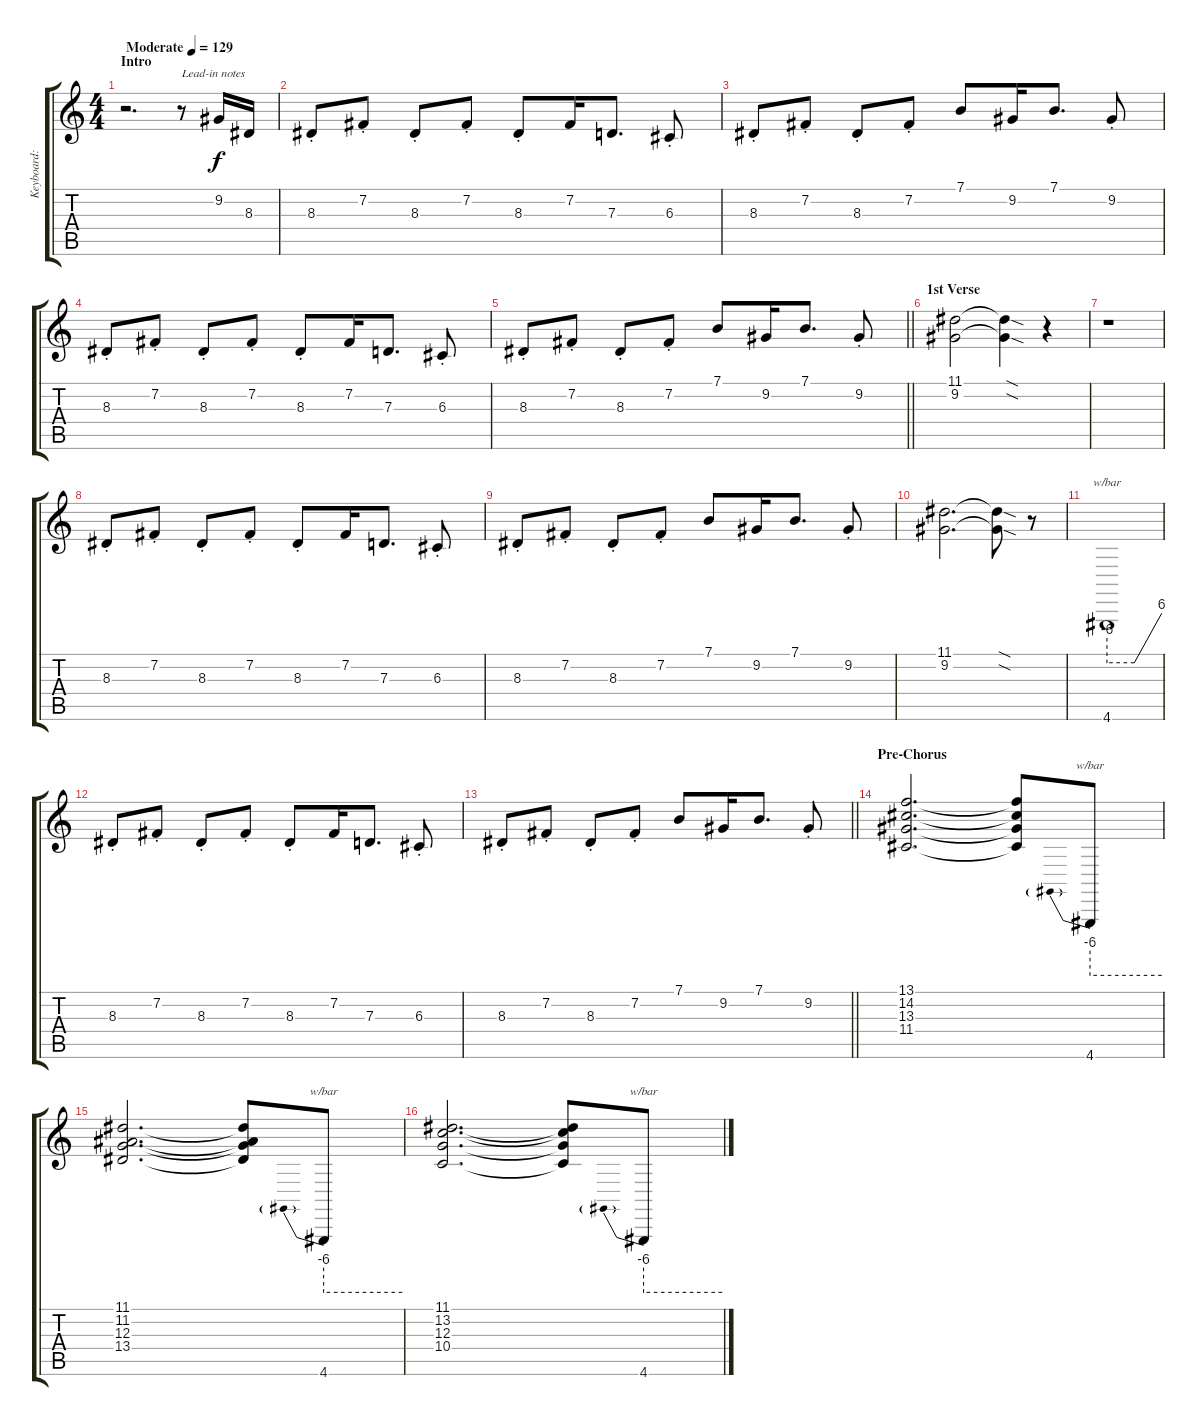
\track ("Keyboard: Tsumugi Kotobuki" "Keyboard: ") {instrument lead2sawtooth}
\staff {score tabs}
\tuning (E4 B3 G3 D3 A2 E2) {hide}
\ts (4 4)
\section ("" "Intro")
\tempo (129 "Moderate")
\clef g2
\ks c
r.2{d dy f instrument lead2sawtooth} r.8{txt "Lead-in notes"} 9.2.16 8.3.16 |
8.3{st}.8 7.2{st}.8 8.3{st}.8 7.2{st}.8 8.3{st}.8 7.2.16 7.3.8{d} 6.3{st}.8 |
8.3{st}.8 7.2{st}.8 8.3{st}.8 7.2{st}.8 7.1.8 9.2.16 7.1.8{d} 9.2{st}.8 |
8.3{st}.8 7.2{st}.8 8.3{st}.8 7.2{st}.8 8.3{st}.8 7.2.16 7.3.8{d} 6.3{st}.8 |
\barLineRight lightlight
8.3{st}.8 7.2{st}.8 8.3{st}.8 7.2{st}.8 7.1.8 9.2.16 7.1.8{d} 9.2{st}.8 |
\section ("" "1st Verse")
(11.1 9.2).2 (11.1{sod t} 9.2{sod t}).4 r.4 |
r.1 |
8.3{st}.8 7.2{st}.8 8.3{st}.8 7.2{st}.8 8.3{st}.8 7.2.16 7.3.8{d} 6.3{st}.8 |
8.3{st}.8 7.2{st}.8 8.3{st}.8 7.2{st}.8 7.1.8 9.2.16 7.1.8{d} 9.2{st}.8 |
(11.1 9.2).2{d} (11.1{sod t} 9.2{sod t}).8 r.8 |
4.6.1{tbe (custom default 0 -24 30 -24 60 24)} |
8.3{st}.8 7.2{st}.8 8.3{st}.8 7.2{st}.8 8.3{st}.8 7.2.16 7.3.8{d} 6.3{st}.8 |
\barLineRight lightlight
8.3{st}.8 7.2{st}.8 8.3{st}.8 7.2{st}.8 7.1.8 9.2.16 7.1.8{d} 9.2{st}.8 |
\section ("" "Pre-Chorus")
(13.1 14.2 13.3 11.4).2{d} (13.1{t} 14.2{t} 13.3{t} 11.4{t}).8 4.6.8{tbe (predive default 0 -24 60 -24)} |
(11.1 11.2 12.3 13.4).2{d} (11.1{t} 11.2{t} 12.3{t} 13.4{t}).8 4.6.8{tbe (predive default 0 -24 60 -24)} |
(11.1 13.2 12.3 10.4).2{d} (11.1{t} 13.2{t} 12.3{t} 10.4{t}).8 4.6.8{tbe (predive default 0 -24 60 -24)}
